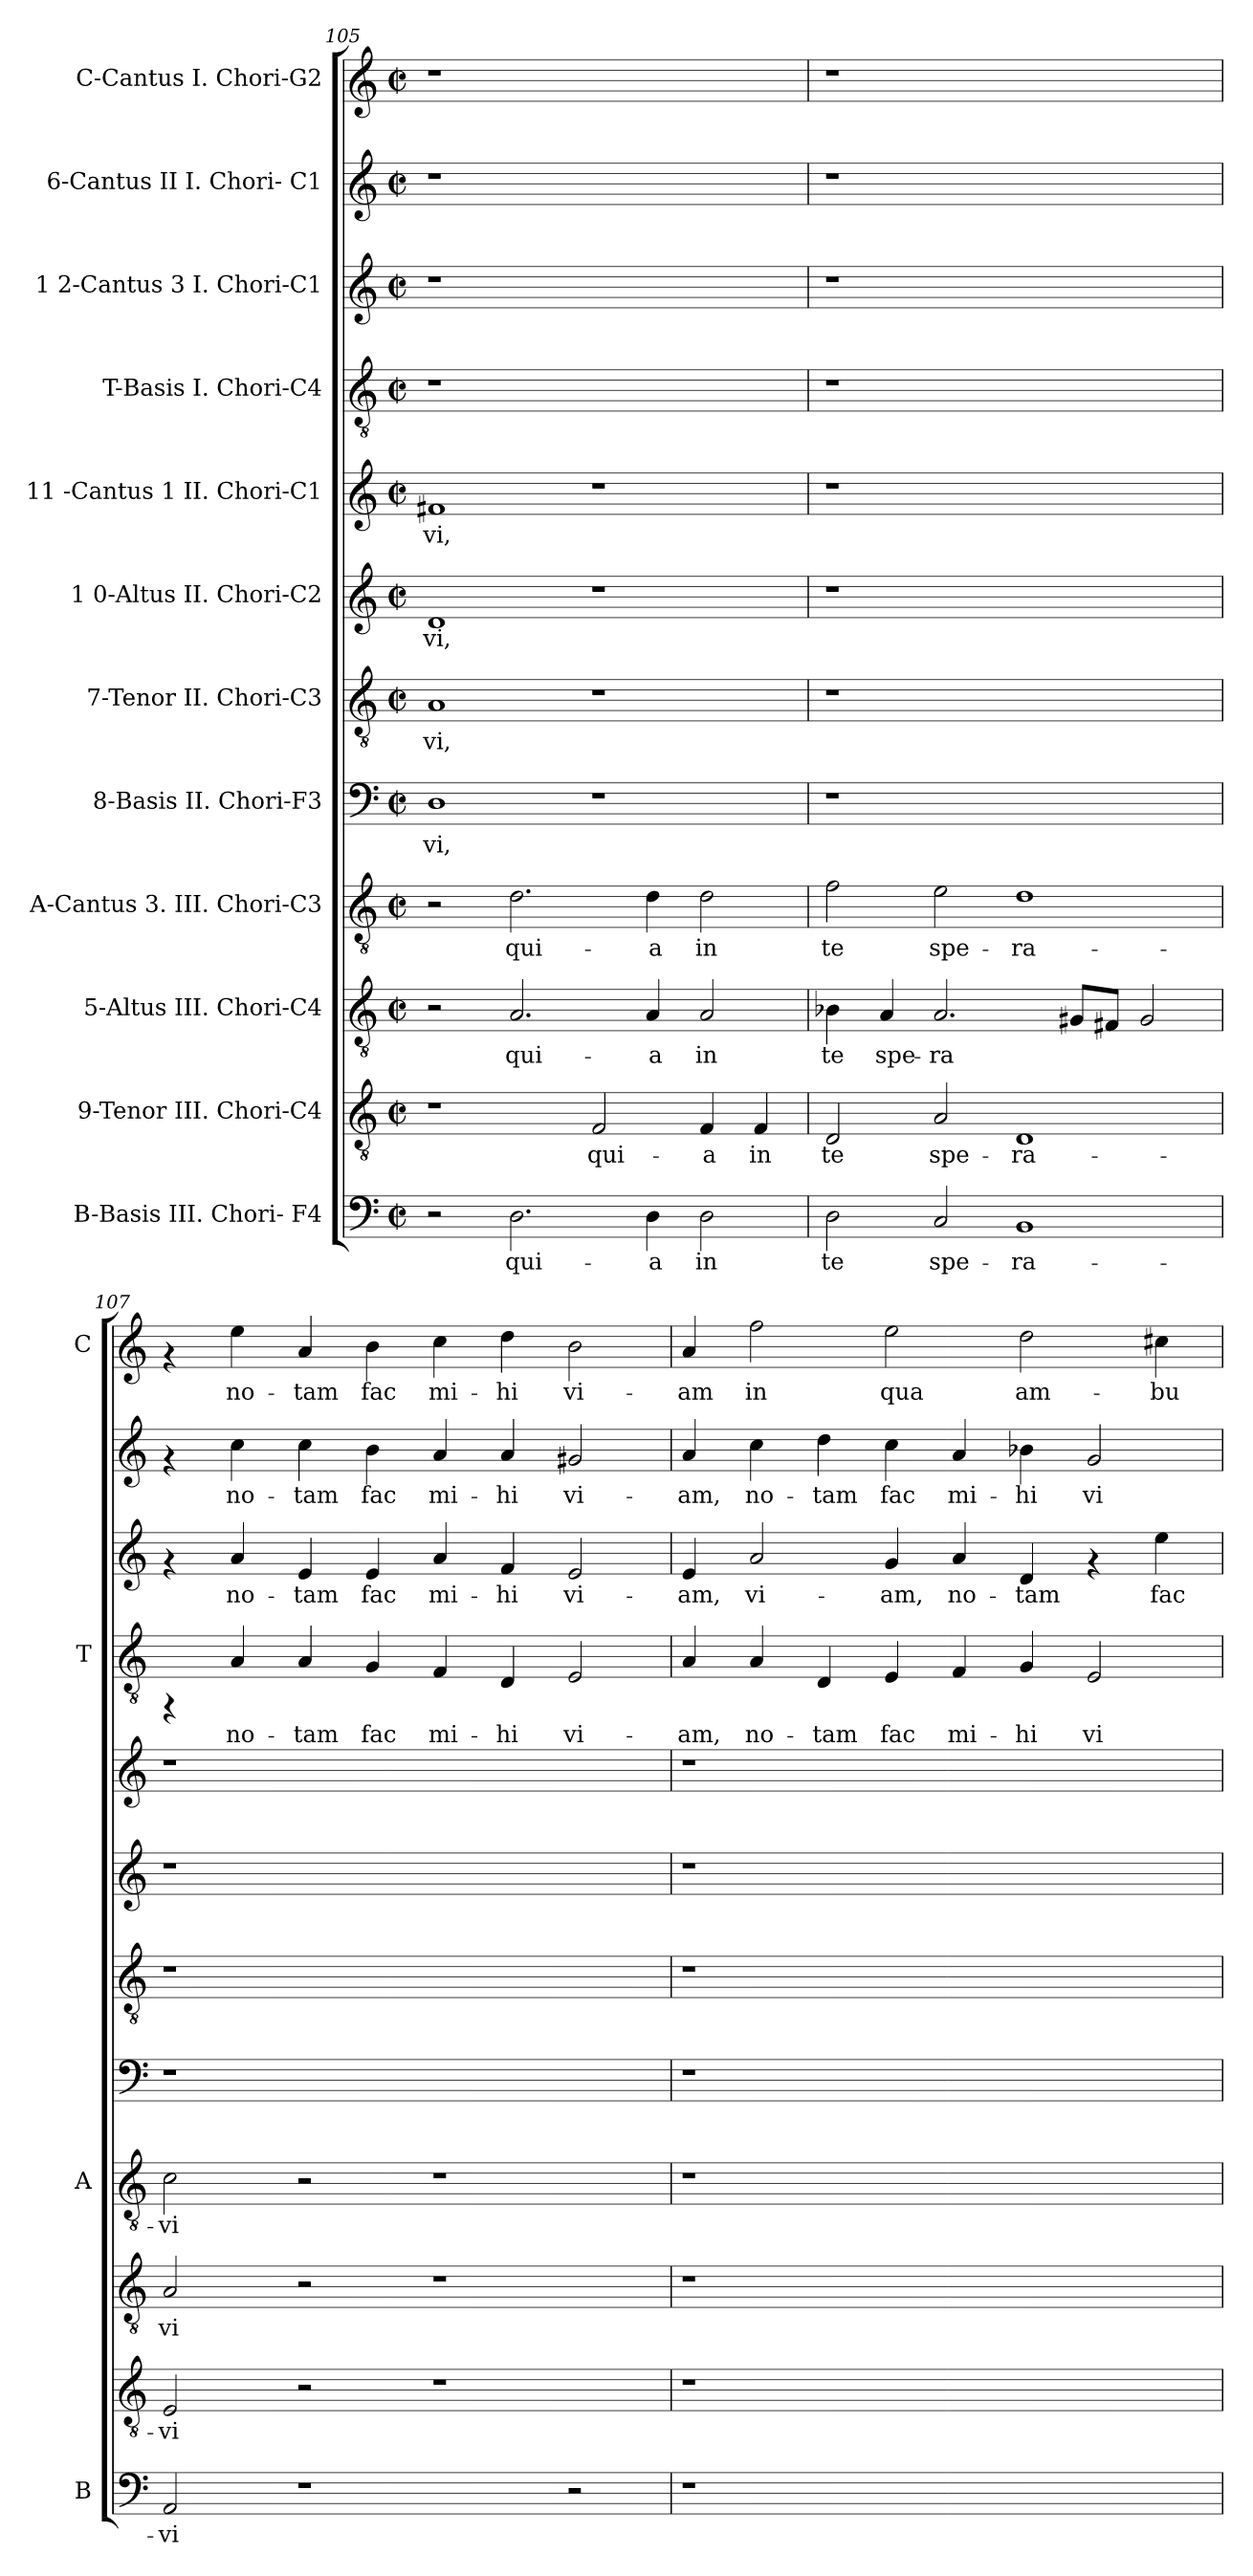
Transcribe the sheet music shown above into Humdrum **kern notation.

**kern	**text	**kern	**text	**kern	**text	**kern	**text	**kern	**text	**kern	**text	**kern	**text	**kern	**text	**kern	**text	**kern	**text	**kern	**text	**kern	**text
*part12	*part12	*part11	*part11	*part10	*part10	*part9	*part9	*part8	*part8	*part7	*part7	*part6	*part6	*part5	*part5	*part4	*part4	*part3	*part3	*part2	*part2	*part1	*part1
*staff12	*staff12	*staff11	*staff11	*staff10	*staff10	*staff9	*staff9	*staff8	*staff8	*staff7	*staff7	*staff6	*staff6	*staff5	*staff5	*staff4	*staff4	*staff3	*staff3	*staff2	*staff2	*staff1	*staff1
*I"B-Basis  III. Chori- F4	*	*I"9-Tenor  III. Chori-C4	*	*I"5-Altus  III. Chori-C4	*	*I"A-Cantus 3.  III. Chori-C3	*	*I"8-Basis  II. Chori-F3	*	*I"7-Tenor  II. Chori-C3	*	*I"1 0-Altus  II. Chori-C2	*	*I"11 -Cantus 1  II. Chori-C1	*	*I"T-Basis  I. Chori-C4	*	*I"1 2-Cantus 3  I. Chori-C1	*	*I"6-Cantus II  I. Chori- C1	*	*I"C-Cantus  I. Chori-G2	*
*I'B	*	*	*	*	*	*I'A	*	*	*	*	*	*	*	*	*	*I'T	*	*	*	*	*	*I'C	*
!!LO:PB:g=z
*clefF4	*	*clefGv2	*	*clefGv2	*	*clefGv2	*	*clefF4	*	*clefGv2	*	*clefG2	*	*clefG2	*	*clefGv2	*	*clefG2	*	*clefG2	*	*clefG2	*
*k[]	*	*k[]	*	*k[]	*	*k[]	*	*k[]	*	*k[]	*	*k[]	*	*k[]	*	*k[]	*	*k[]	*	*k[]	*	*k[]	*
*C:	*	*C:	*	*C:	*	*C:	*	*C:	*	*C:	*	*C:	*	*C:	*	*C:	*	*C:	*	*C:	*	*C:	*
*M2/2	*	*M2/2	*	*M2/2	*	*M2/2	*	*M2/2	*	*M2/2	*	*M2/2	*	*M2/2	*	*M2/2	*	*M2/2	*	*M2/2	*	*M2/2	*
*met(c|)	*	*met(c|)	*	*met(c|)	*	*met(c|)	*	*met(c|)	*	*met(c|)	*	*met(c|)	*	*met(c|)	*	*met(c|)	*	*met(c|)	*	*met(c|)	*	*met(c|)	*
=105	=105	=105	=105	=105	=105	=105	=105	=105	=105	=105	=105	=105	=105	=105	=105	=105	=105	=105	=105	=105	=105	=105	=105
!	!	!	!	!	!	!	!	!	!LO:LY:b:cj	!	!LO:LY:b:cj	!	!LO:LY:b:cj	!	!LO:LY:b:cj	!	!	!	!	!	!	!	!
2r	.	1r	.	2r	.	2r	.	1D	-vi,	1A	-vi,	1d	-vi,	1f#X	-vi,	1r	.	1r	.	1r	.	1r	.
!	!LO:LY:b:cj	!	!	!	!LO:LY:b:cj	!	!LO:LY:b:cj	!	!	!	!	!	!	!	!	!	!	!	!	!	!	!	!
2.D\	qui-	.	.	2.A/	qui-	2.d\	qui-	.	.	.	.	.	.	.	.	.	.	.	.	.	.	.	.
!	!	!	!LO:LY:b:cj	!	!	!	!	!	!	!	!	!	!	!	!	!	!	!	!	!	!	!	!
.	.	2F/	qui-	.	.	.	.	1r	.	1r	.	1r	.	1r	.	1ryy	.	1ryy	.	1ryy	.	1ryy	.
!	!LO:LY:b:cj	!	!	!	!LO:LY:b:cj	!	!LO:LY:b:cj	!	!	!	!	!	!	!	!	!	!	!	!	!	!	!	!
4D\	-a	.	.	4A/	-a	4d\	-a	.	.	.	.	.	.	.	.	.	.	.	.	.	.	.	.
!	!LO:LY:b:cj	!	!LO:LY:b:cj	!	!LO:LY:b:cj	!	!LO:LY:b:cj	!	!	!	!	!	!	!	!	!	!	!	!	!	!	!	!
2D\	in	4F/	-a	2A/	in	2d\	in	.	.	.	.	.	.	.	.	.	.	.	.	.	.	.	.
!	!	!	!LO:LY:b:cj	!	!	!	!	!	!	!	!	!	!	!	!	!	!	!	!	!	!	!	!
.	.	4F/	in	.	.	.	.	.	.	.	.	.	.	.	.	.	.	.	.	.	.	.	.
=106	=106	=106	=106	=106	=106	=106	=106	=106	=106	=106	=106	=106	=106	=106	=106	=106	=106	=106	=106	=106	=106	=106	=106
!	!LO:LY:b:cj	!	!LO:LY:b:cj	!	!LO:LY:b:cj	!	!LO:LY:b:cj	!	!	!	!	!	!	!	!	!	!	!	!	!	!	!	!
2D\	te	2D/	te	4B-X\	te	2f\	te	1r	.	1r	.	1r	.	1r	.	1r	.	1r	.	1r	.	1r	.
!	!	!	!	!	!LO:LY:b:cj	!	!	!	!	!	!	!	!	!	!	!	!	!	!	!	!	!	!
.	.	.	.	4A/	spe-	.	.	.	.	.	.	.	.	.	.	.	.	.	.	.	.	.	.
!	!LO:LY:b:cj	!	!LO:LY:b:cj	!	!LO:LY:b:cj	!	!LO:LY:b:cj	!	!	!	!	!	!	!	!	!	!	!	!	!	!	!	!
2C/	spe-	2A/	spe-	2.A/	-ra-	2e\	spe-	.	.	.	.	.	.	.	.	.	.	.	.	.	.	.	.
!	!LO:LY:b:cj	!	!LO:LY:b:cj	!	!	!	!LO:LY:b:cj	!	!	!	!	!	!	!	!	!	!	!	!	!	!	!	!
1BB	-ra-	1D	-ra-	.	.	1d	-ra-	1ryy	.	1ryy	.	1ryy	.	1ryy	.	1ryy	.	1ryy	.	1ryy	.	1ryy	.
!	!	!	!	!	!LO:LY:b:cj	!	!	!	!	!	!	!	!	!	!	!	!	!	!	!	!	!	!
.	.	.	.	8G#X/L	--	.	.	.	.	.	.	.	.	.	.	.	.	.	.	.	.	.	.
!	!	!	!	!	!LO:LY:b:cj	!	!	!	!	!	!	!	!	!	!	!	!	!	!	!	!	!	!
.	.	.	.	8F#X/J	--	.	.	.	.	.	.	.	.	.	.	.	.	.	.	.	.	.	.
!	!	!	!	!	!LO:LY:b:cj	!	!	!	!	!	!	!	!	!	!	!	!	!	!	!	!	!	!
.	.	.	.	2G#/	--	.	.	.	.	.	.	.	.	.	.	.	.	.	.	.	.	.	.
=107	=107	=107	=107	=107	=107	=107	=107	=107	=107	=107	=107	=107	=107	=107	=107	=107	=107	=107	=107	=107	=107	=107	=107
!	!LO:LY:b:cj	!	!LO:LY:b:cj	!	!LO:LY:b:cj	!	!LO:LY:b:cj	!	!	!	!	!	!	!	!	!	!	!	!	!	!	!	!
2AA/	-vi	2E/	-vi	2A/	-vi	2c\	-vi	1r	.	1r	.	1r	.	1r	.	4rFF	.	4rf	.	4rf	.	4rf	.
!	!	!	!	!	!	!	!	!	!	!	!	!	!	!	!	!	!LO:LY:b:cj	!	!LO:LY:b:cj	!	!LO:LY:b:cj	!	!LO:LY:b:cj
.	.	.	.	.	.	.	.	.	.	.	.	.	.	.	.	4A/	no-	4a/	no-	4cc\	no-	4ee\	no-
!	!	!	!	!	!	!	!	!	!	!	!	!	!	!	!	!	!LO:LY:b:cj	!	!LO:LY:b:cj	!	!LO:LY:b:cj	!	!LO:LY:b:cj
1r	.	2r	.	2r	.	2r	.	.	.	.	.	.	.	.	.	4A/	-tam	4e/	-tam	4cc\	-tam	4a/	-tam
!	!	!	!	!	!	!	!	!	!	!	!	!	!	!	!	!	!LO:LY:b:cj	!	!LO:LY:b:cj	!	!LO:LY:b:cj	!	!LO:LY:b:cj
.	.	.	.	.	.	.	.	.	.	.	.	.	.	.	.	4G/	fac	4e/	fac	4b\	fac	4b\	fac
!	!	!	!	!	!	!	!	!	!	!	!	!	!	!	!	!	!LO:LY:b:cj	!	!LO:LY:b:cj	!	!LO:LY:b:cj	!	!LO:LY:b:cj
.	.	1r	.	1r	.	1r	.	1ryy	.	1ryy	.	1ryy	.	1ryy	.	4F/	mi-	4a/	mi-	4a/	mi-	4cc\	mi-
!	!	!	!	!	!	!	!	!	!	!	!	!	!	!	!	!	!LO:LY:b:cj	!	!LO:LY:b:cj	!	!LO:LY:b:cj	!	!LO:LY:b:cj
.	.	.	.	.	.	.	.	.	.	.	.	.	.	.	.	4D/	-hi	4f/	-hi	4a/	-hi	4dd\	-hi
!	!	!	!	!	!	!	!	!	!	!	!	!	!	!	!	!	!LO:LY:b:cj	!	!LO:LY:b:cj	!	!LO:LY:b:cj	!	!LO:LY:b:cj
2r	.	.	.	.	.	.	.	.	.	.	.	.	.	.	.	2E/	vi-	2e/	vi-	2g#X/	vi-	2b\	vi-
=108	=108	=108	=108	=108	=108	=108	=108	=108	=108	=108	=108	=108	=108	=108	=108	=108	=108	=108	=108	=108	=108	=108	=108
!	!	!	!	!	!	!	!	!	!	!	!	!	!	!	!	!	!LO:LY:b:cj	!	!LO:LY:b:cj	!	!LO:LY:b:cj	!	!LO:LY:b:cj
1r	.	1r	.	1r	.	1r	.	1r	.	1r	.	1r	.	1r	.	4A/	-am,	4e/	-am,	4a/	-am,	4a/	-am
!	!	!	!	!	!	!	!	!	!	!	!	!	!	!	!	!	!LO:LY:b:cj	!	!LO:LY:b:cj	!	!LO:LY:b:cj	!	!LO:LY:b:cj
.	.	.	.	.	.	.	.	.	.	.	.	.	.	.	.	4A/	no-	2a/	vi-	4cc\	no-	2ff\	in
!	!	!	!	!	!	!	!	!	!	!	!	!	!	!	!	!	!LO:LY:b:cj	!	!	!	!LO:LY:b:cj	!	!
.	.	.	.	.	.	.	.	.	.	.	.	.	.	.	.	4D/	-tam	.	.	4dd\	-tam	.	.
!	!	!	!	!	!	!	!	!	!	!	!	!	!	!	!	!	!LO:LY:b:cj	!	!LO:LY:b:cj	!	!LO:LY:b:cj	!	!LO:LY:b:cj
.	.	.	.	.	.	.	.	.	.	.	.	.	.	.	.	4E/	fac	4g/	-am,	4cc\	fac	2ee\	qua
!	!	!	!	!	!	!	!	!	!	!	!	!	!	!	!	!	!LO:LY:b:cj	!	!LO:LY:b:cj	!	!LO:LY:b:cj	!	!
1ryy	.	1ryy	.	1ryy	.	1ryy	.	1ryy	.	1ryy	.	1ryy	.	1ryy	.	4F/	mi-	4a/	no-	4a/	mi-	.	.
!	!	!	!	!	!	!	!	!	!	!	!	!	!	!	!	!	!LO:LY:b:cj	!	!LO:LY:b:cj	!	!LO:LY:b:cj	!	!LO:LY:b:cj
.	.	.	.	.	.	.	.	.	.	.	.	.	.	.	.	4G/	-hi	4d/	-tam	4b-X\	-hi	2dd\	am-
!	!	!	!	!	!	!	!	!	!	!	!	!	!	!	!	!	!LO:LY:b:cj	!	!	!	!LO:LY:b:cj	!	!
.	.	.	.	.	.	.	.	.	.	.	.	.	.	.	.	2E/	vi-	4rf	.	2g/	vi-	.	.
!	!	!	!	!	!	!	!	!	!	!	!	!	!	!	!	!	!	!	!LO:LY:b:cj	!	!	!	!LO:LY:b:cj
.	.	.	.	.	.	.	.	.	.	.	.	.	.	.	.	.	.	4ee\	fac	.	.	4cc#X\	-bu-
=	=	=	=	=	=	=	=	=	=	=	=	=	=	=	=	=	=	=	=	=	=	=	=
*-	*-	*-	*-	*-	*-	*-	*-	*-	*-	*-	*-	*-	*-	*-	*-	*-	*-	*-	*-	*-	*-	*-	*-
